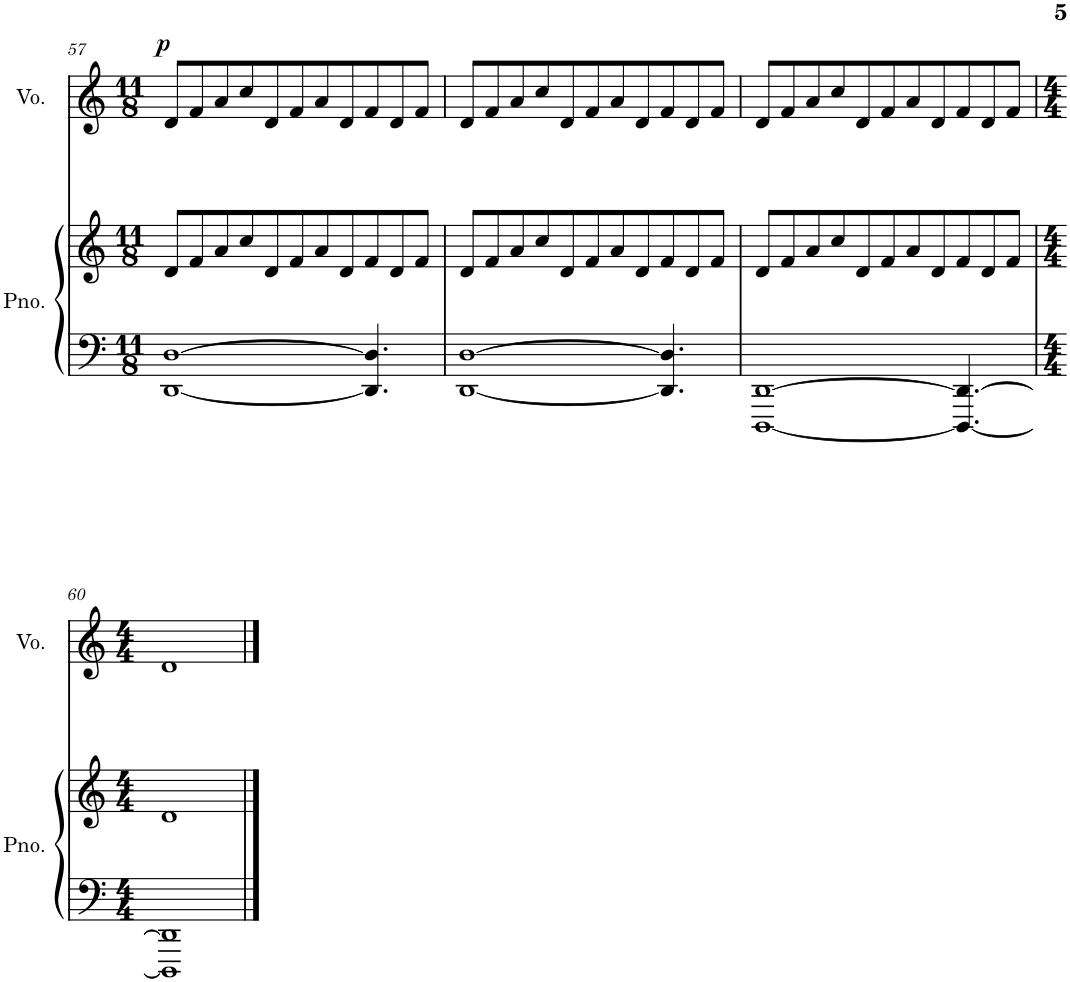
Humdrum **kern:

**kern	**kern	**kern	**dynam
*part2	*part2	*part1	*part1
*staff3	*staff2	*staff1	*staff1
*I"Piano	*	*I"Voice	*
*I'Pno.	*	*I'Vo.	*
!!LO:PB:g=z
*clefF4	*clefG2	*clefG2	*
*k[]	*k[]	*k[]	*
*M11/8	*M11/8	*M11/8	*
=57	=57	=57	=57
!	!	!	!LO:DY:a
[1DD [1D	8d/L	8d/L	p
.	8f/	8f/	.
.	8a/	8a/	.
.	8cc/	8cc/	.
.	8d/	8d/	.
.	8f/	8f/	.
.	8a/	8a/	.
.	8d/	8d/	.
4.DD/] 4.D/]	8f/	8f/	.
.	8d/	8d/	.
.	8f/J	8f/J	.
=58	=58	=58	=58
[1DD [1D	8d/L	8d/L	.
.	8f/	8f/	.
.	8a/	8a/	.
.	8cc/	8cc/	.
.	8d/	8d/	.
.	8f/	8f/	.
.	8a/	8a/	.
.	8d/	8d/	.
4.DD/] 4.D/]	8f/	8f/	.
.	8d/	8d/	.
.	8f/J	8f/J	.
=59	=59	=59	=59
[1DDD [1DD	8d/L	8d/L	.
.	8f/	8f/	.
.	8a/	8a/	.
.	8cc/	8cc/	.
.	8d/	8d/	.
.	8f/	8f/	.
.	8a/	8a/	.
.	8d/	8d/	.
4.DDD/_ 4.DD/_	8f/	8f/	.
.	8d/	8d/	.
.	8f/J	8f/J	.
!!LO:LB:g=z
=60	=60	=60	=60
*M4/4	*M4/4	*M4/4	*
1DDD] 1DD]	1d	1d	.
==	==	==	==
*-	*-	*-	*-
